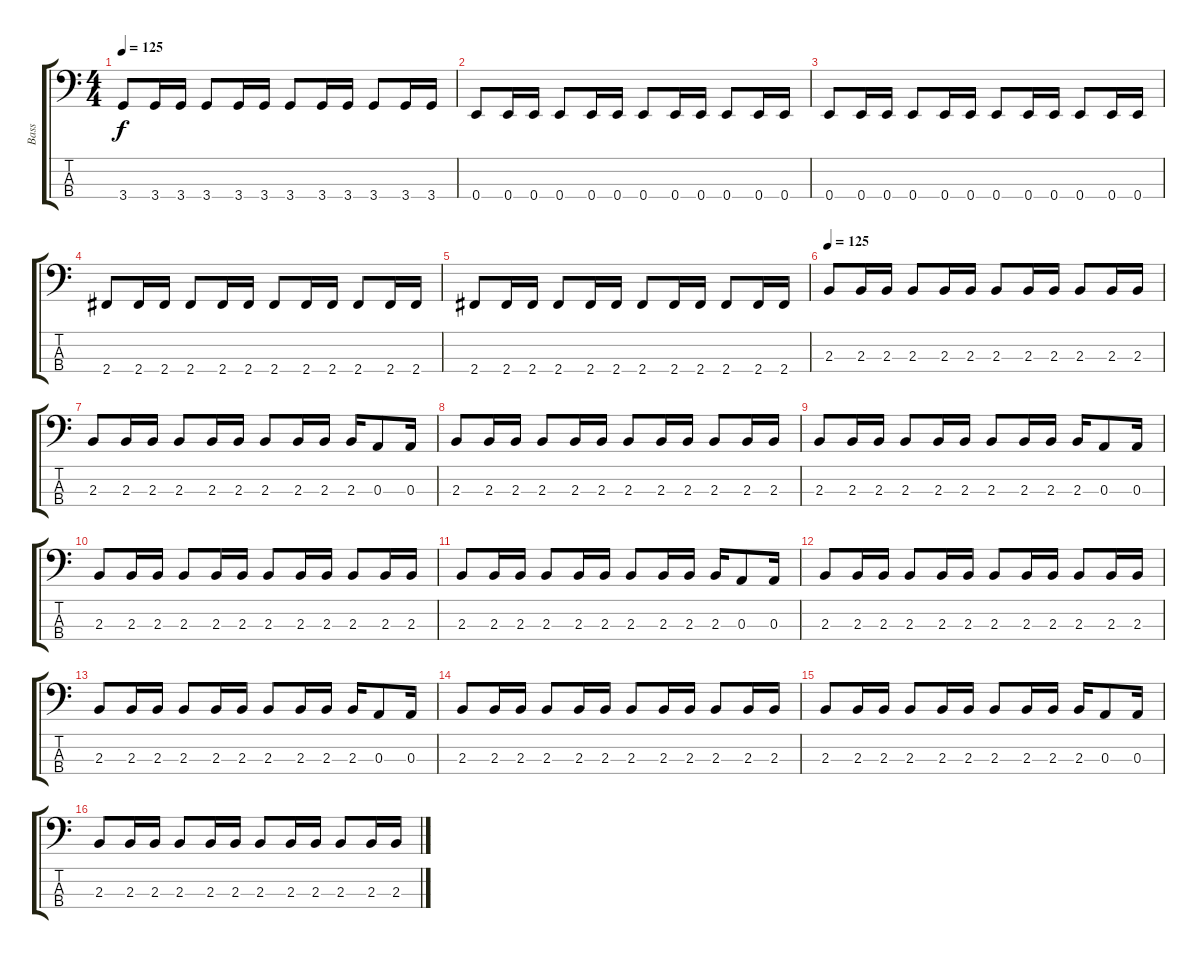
\track ("Bass" "Bass") {instrument electricbassfinger}
\staff {score tabs}
\tuning (G2 D2 A1 E1) {hide}
\ts (4 4)
\tempo 125
\clef f4
\ks c
3.4.8{dy f} 3.4.16 3.4.16 3.4.8 3.4.16 3.4.16 3.4.8 3.4.16 3.4.16 3.4.8 3.4.16 3.4.16 |
0.4.8 0.4.16 0.4.16 0.4.8 0.4.16 0.4.16 0.4.8 0.4.16 0.4.16 0.4.8 0.4.16 0.4.16 |
0.4.8 0.4.16 0.4.16 0.4.8 0.4.16 0.4.16 0.4.8 0.4.16 0.4.16 0.4.8 0.4.16 0.4.16 |
2.4.8 2.4.16 2.4.16 2.4.8 2.4.16 2.4.16 2.4.8 2.4.16 2.4.16 2.4.8 2.4.16 2.4.16 |
2.4.8 2.4.16 2.4.16 2.4.8 2.4.16 2.4.16 2.4.8 2.4.16 2.4.16 2.4.8 2.4.16 2.4.16 |
\tempo 125
2.3.8 2.3.16 2.3.16 2.3.8 2.3.16 2.3.16 2.3.8 2.3.16 2.3.16 2.3.8 2.3.16 2.3.16 |
2.3.8 2.3.16 2.3.16 2.3.8 2.3.16 2.3.16 2.3.8 2.3.16 2.3.16 2.3.16 0.3.8 0.3.16 |
2.3.8 2.3.16 2.3.16 2.3.8 2.3.16 2.3.16 2.3.8 2.3.16 2.3.16 2.3.8 2.3.16 2.3.16 |
2.3.8 2.3.16 2.3.16 2.3.8 2.3.16 2.3.16 2.3.8 2.3.16 2.3.16 2.3.16 0.3.8 0.3.16 |
2.3.8 2.3.16 2.3.16 2.3.8 2.3.16 2.3.16 2.3.8 2.3.16 2.3.16 2.3.8 2.3.16 2.3.16 |
2.3.8 2.3.16 2.3.16 2.3.8 2.3.16 2.3.16 2.3.8 2.3.16 2.3.16 2.3.16 0.3.8 0.3.16 |
2.3.8 2.3.16 2.3.16 2.3.8 2.3.16 2.3.16 2.3.8 2.3.16 2.3.16 2.3.8 2.3.16 2.3.16 |
2.3.8 2.3.16 2.3.16 2.3.8 2.3.16 2.3.16 2.3.8 2.3.16 2.3.16 2.3.16 0.3.8 0.3.16 |
2.3.8 2.3.16 2.3.16 2.3.8 2.3.16 2.3.16 2.3.8 2.3.16 2.3.16 2.3.8 2.3.16 2.3.16 |
2.3.8 2.3.16 2.3.16 2.3.8 2.3.16 2.3.16 2.3.8 2.3.16 2.3.16 2.3.16 0.3.8 0.3.16 |
2.3.8 2.3.16 2.3.16 2.3.8 2.3.16 2.3.16 2.3.8 2.3.16 2.3.16 2.3.8 2.3.16 2.3.16
